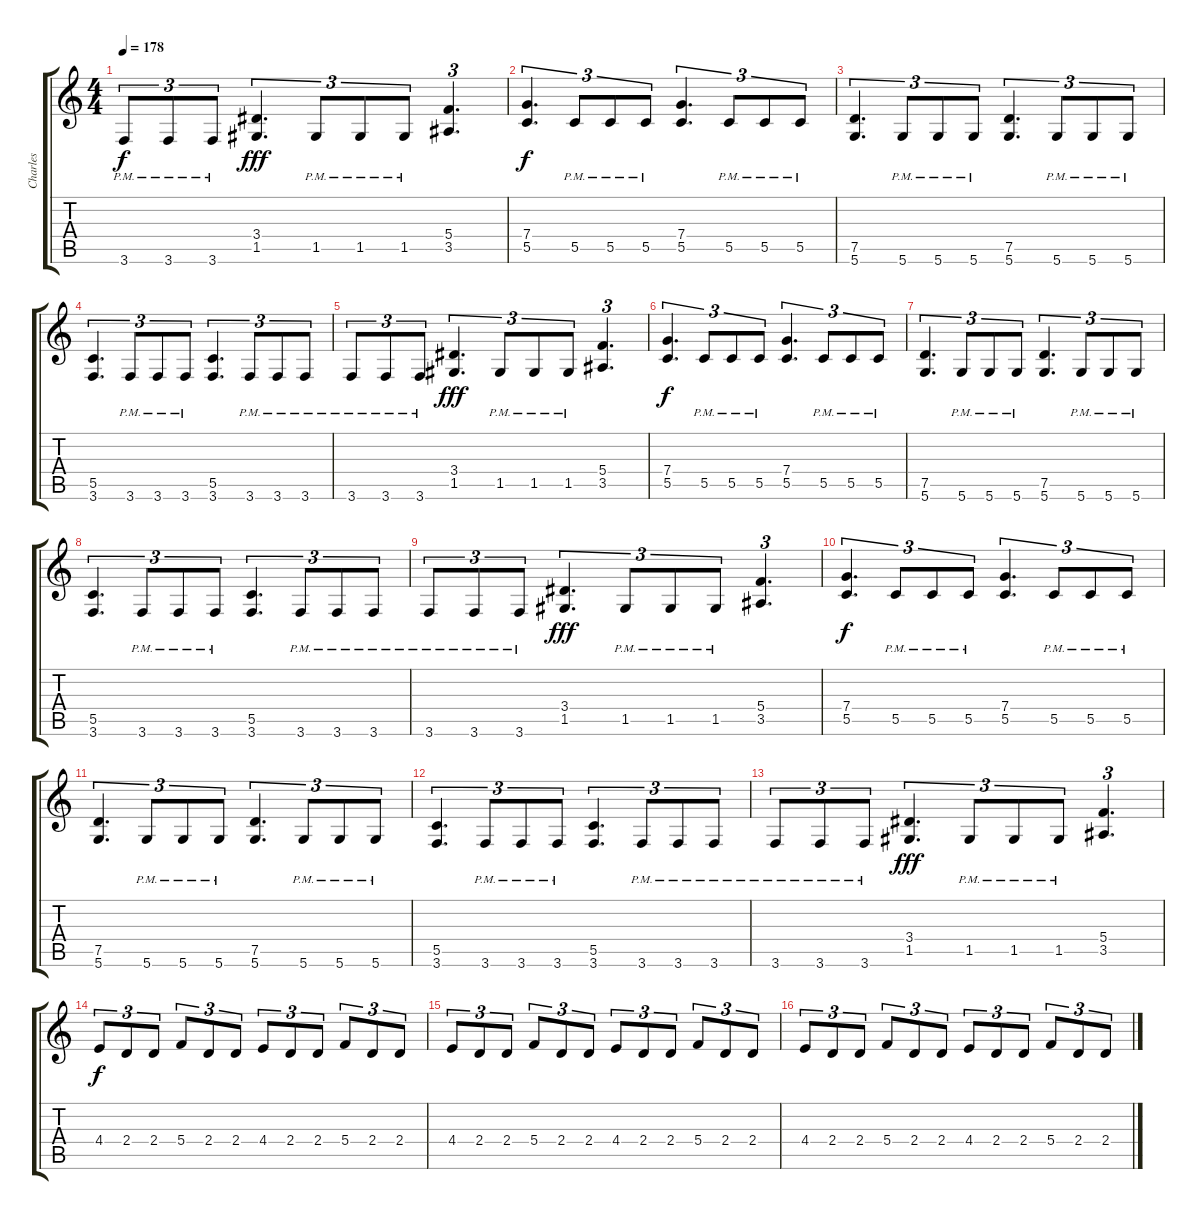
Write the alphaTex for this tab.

\track ("Charles" "Charles") {instrument distortionguitar}
\staff {score tabs}
\tuning (D4 A3 F3 C3 G2 D2) {hide}
\ts (4 4)
\tempo 178
\clef g2
\ks c
3.6{pm}.8{tu (3 2) dy f} 3.6{pm}.8{tu (3 2)} 3.6{pm}.8{tu (3 2)} (3.4 1.5).4{d tu (3 2) dy fff} 1.5{pm}.8{tu (3 2)} 1.5{pm}.8{tu (3 2)} 1.5{pm}.8{tu (3 2)} (5.4 3.5).4{d tu (3 2)} |
(7.4 5.5).4{d tu (3 2) dy f} 5.5{pm}.8{tu (3 2)} 5.5{pm}.8{tu (3 2)} 5.5{pm}.8{tu (3 2)} (7.4 5.5).4{d tu (3 2)} 5.5{pm}.8{tu (3 2)} 5.5{pm}.8{tu (3 2)} 5.5{pm}.8{tu (3 2)} |
(7.5 5.6).4{d tu (3 2)} 5.6{pm}.8{tu (3 2)} 5.6{pm}.8{tu (3 2)} 5.6{pm}.8{tu (3 2)} (7.5 5.6).4{d tu (3 2)} 5.6{pm}.8{tu (3 2)} 5.6{pm}.8{tu (3 2)} 5.6{pm}.8{tu (3 2)} |
(5.5 3.6).4{d tu (3 2)} 3.6{pm}.8{tu (3 2)} 3.6{pm}.8{tu (3 2)} 3.6{pm}.8{tu (3 2)} (5.5 3.6).4{d tu (3 2)} 3.6{pm}.8{tu (3 2)} 3.6{pm}.8{tu (3 2)} 3.6{pm}.8{tu (3 2)} |
3.6{pm}.8{tu (3 2)} 3.6{pm}.8{tu (3 2)} 3.6{pm}.8{tu (3 2)} (3.4 1.5).4{d tu (3 2) dy fff} 1.5{pm}.8{tu (3 2)} 1.5{pm}.8{tu (3 2)} 1.5{pm}.8{tu (3 2)} (5.4 3.5).4{d tu (3 2)} |
(7.4 5.5).4{d tu (3 2) dy f} 5.5{pm}.8{tu (3 2)} 5.5{pm}.8{tu (3 2)} 5.5{pm}.8{tu (3 2)} (7.4 5.5).4{d tu (3 2)} 5.5{pm}.8{tu (3 2)} 5.5{pm}.8{tu (3 2)} 5.5{pm}.8{tu (3 2)} |
(7.5 5.6).4{d tu (3 2)} 5.6{pm}.8{tu (3 2)} 5.6{pm}.8{tu (3 2)} 5.6{pm}.8{tu (3 2)} (7.5 5.6).4{d tu (3 2)} 5.6{pm}.8{tu (3 2)} 5.6{pm}.8{tu (3 2)} 5.6{pm}.8{tu (3 2)} |
(5.5 3.6).4{d tu (3 2)} 3.6{pm}.8{tu (3 2)} 3.6{pm}.8{tu (3 2)} 3.6{pm}.8{tu (3 2)} (5.5 3.6).4{d tu (3 2)} 3.6{pm}.8{tu (3 2)} 3.6{pm}.8{tu (3 2)} 3.6{pm}.8{tu (3 2)} |
3.6{pm}.8{tu (3 2)} 3.6{pm}.8{tu (3 2)} 3.6{pm}.8{tu (3 2)} (3.4 1.5).4{d tu (3 2) dy fff} 1.5{pm}.8{tu (3 2)} 1.5{pm}.8{tu (3 2)} 1.5{pm}.8{tu (3 2)} (5.4 3.5).4{d tu (3 2)} |
(7.4 5.5).4{d tu (3 2) dy f} 5.5{pm}.8{tu (3 2)} 5.5{pm}.8{tu (3 2)} 5.5{pm}.8{tu (3 2)} (7.4 5.5).4{d tu (3 2)} 5.5{pm}.8{tu (3 2)} 5.5{pm}.8{tu (3 2)} 5.5{pm}.8{tu (3 2)} |
(7.5 5.6).4{d tu (3 2)} 5.6{pm}.8{tu (3 2)} 5.6{pm}.8{tu (3 2)} 5.6{pm}.8{tu (3 2)} (7.5 5.6).4{d tu (3 2)} 5.6{pm}.8{tu (3 2)} 5.6{pm}.8{tu (3 2)} 5.6{pm}.8{tu (3 2)} |
(5.5 3.6).4{d tu (3 2)} 3.6{pm}.8{tu (3 2)} 3.6{pm}.8{tu (3 2)} 3.6{pm}.8{tu (3 2)} (5.5 3.6).4{d tu (3 2)} 3.6{pm}.8{tu (3 2)} 3.6{pm}.8{tu (3 2)} 3.6{pm}.8{tu (3 2)} |
3.6{pm}.8{tu (3 2)} 3.6{pm}.8{tu (3 2)} 3.6{pm}.8{tu (3 2)} (3.4 1.5).4{d tu (3 2) dy fff} 1.5{pm}.8{tu (3 2)} 1.5{pm}.8{tu (3 2)} 1.5{pm}.8{tu (3 2)} (5.4 3.5).4{d tu (3 2)} |
4.4.8{tu (3 2) dy f} 2.4.8{tu (3 2)} 2.4.8{tu (3 2)} 5.4.8{tu (3 2)} 2.4.8{tu (3 2)} 2.4.8{tu (3 2)} 4.4.8{tu (3 2)} 2.4.8{tu (3 2)} 2.4.8{tu (3 2)} 5.4.8{tu (3 2)} 2.4.8{tu (3 2)} 2.4.8{tu (3 2)} |
4.4.8{tu (3 2)} 2.4.8{tu (3 2)} 2.4.8{tu (3 2)} 5.4.8{tu (3 2)} 2.4.8{tu (3 2)} 2.4.8{tu (3 2)} 4.4.8{tu (3 2)} 2.4.8{tu (3 2)} 2.4.8{tu (3 2)} 5.4.8{tu (3 2)} 2.4.8{tu (3 2)} 2.4.8{tu (3 2)} |
4.4.8{tu (3 2)} 2.4.8{tu (3 2)} 2.4.8{tu (3 2)} 5.4.8{tu (3 2)} 2.4.8{tu (3 2)} 2.4.8{tu (3 2)} 4.4.8{tu (3 2)} 2.4.8{tu (3 2)} 2.4.8{tu (3 2)} 5.4.8{tu (3 2)} 2.4.8{tu (3 2)} 2.4.8{tu (3 2)}
